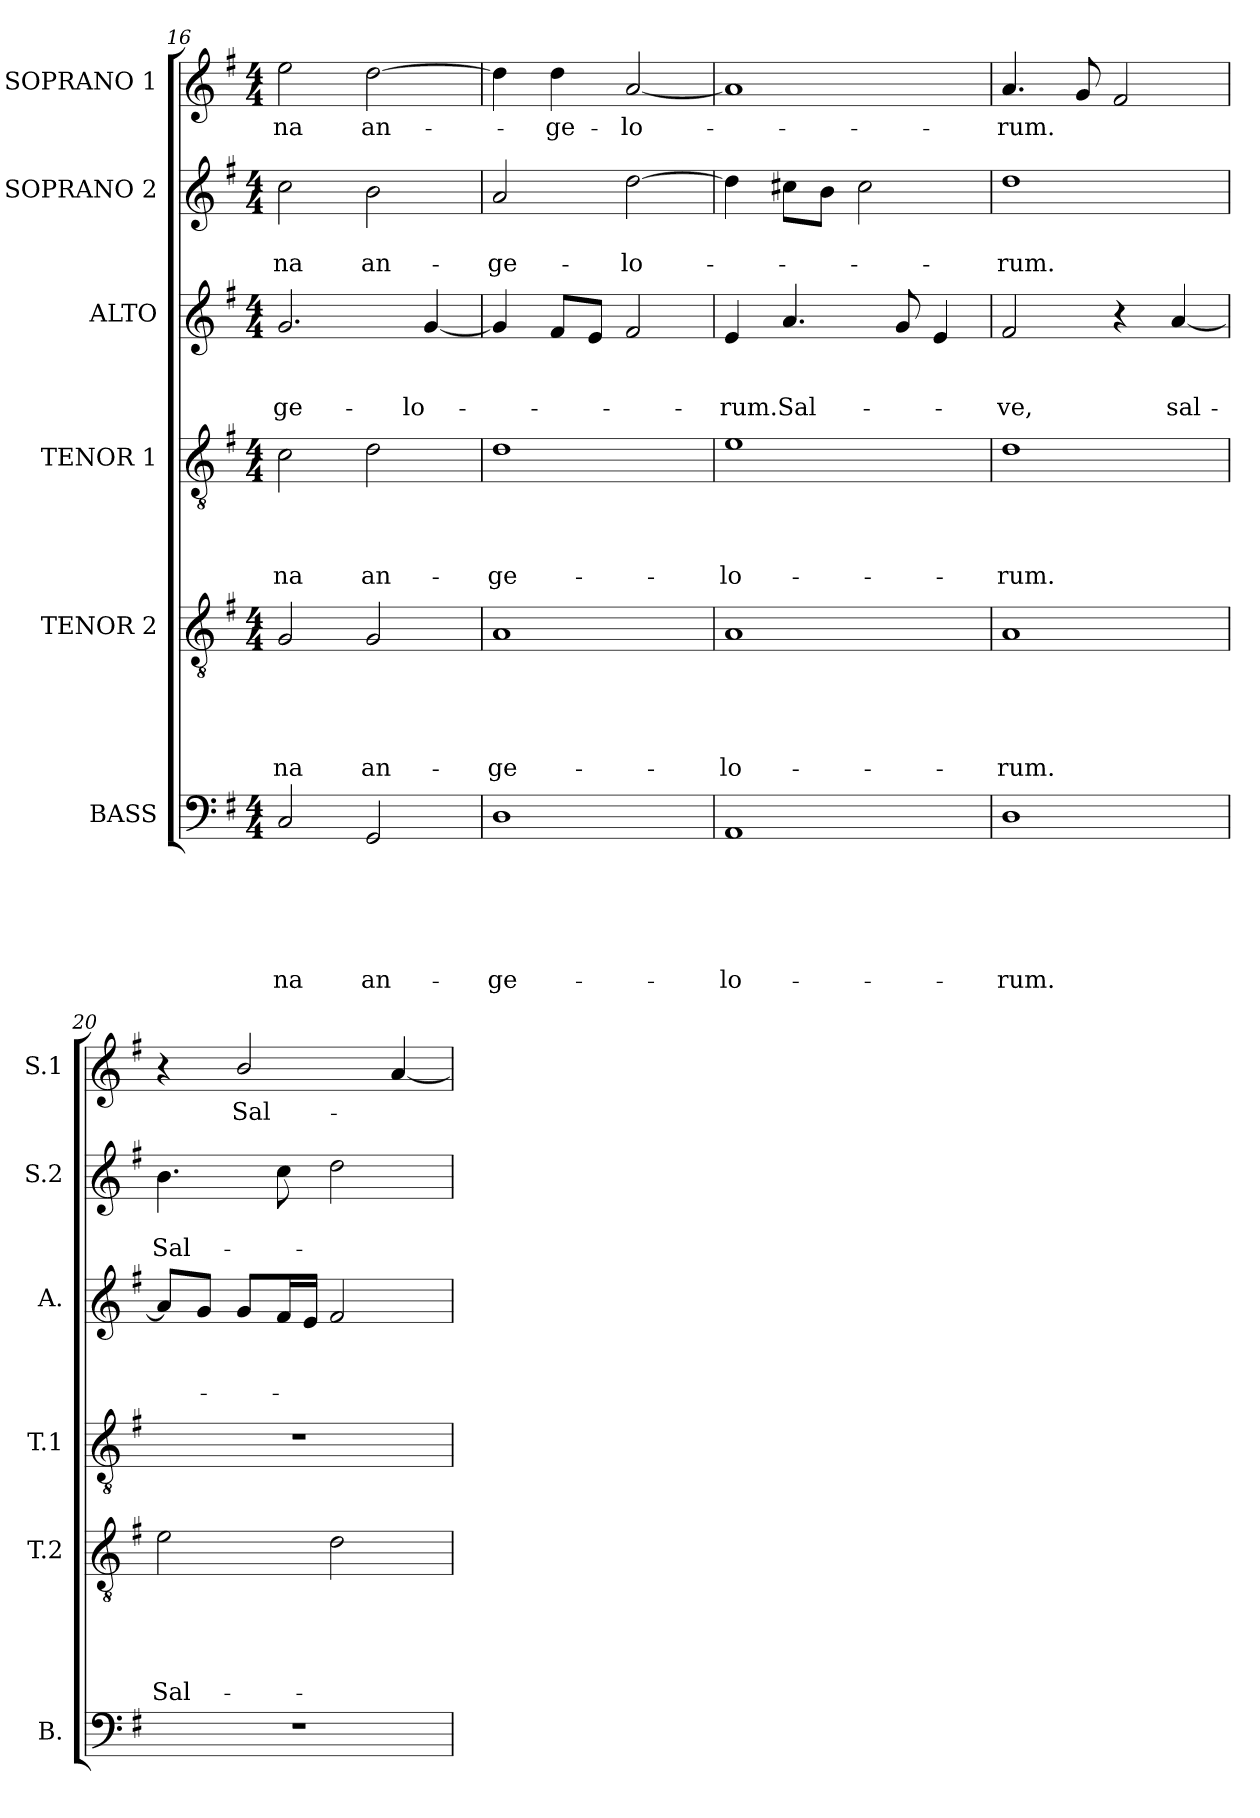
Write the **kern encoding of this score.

**kern	**text	**text	**text	**text	**text	**text	**kern	**text	**text	**text	**text	**text	**kern	**text	**text	**text	**text	**kern	**text	**text	**text	**kern	**text	**text	**kern	**text
*part6	*part6	*part6	*part6	*part6	*part6	*part6	*part5	*part5	*part5	*part5	*part5	*part5	*part4	*part4	*part4	*part4	*part4	*part3	*part3	*part3	*part3	*part2	*part2	*part2	*part1	*part1
*staff6	*staff6	*staff6	*staff6	*staff6	*staff6	*staff6	*staff5	*staff5	*staff5	*staff5	*staff5	*staff5	*staff4	*staff4	*staff4	*staff4	*staff4	*staff3	*staff3	*staff3	*staff3	*staff2	*staff2	*staff2	*staff1	*staff1
*I"BASS	*	*	*	*	*	*	*I"TENOR 2	*	*	*	*	*	*I"TENOR 1	*	*	*	*	*I"ALTO	*	*	*	*I"SOPRANO 2	*	*	*I"SOPRANO 1	*
*I'B.	*	*	*	*	*	*	*I'T.2	*	*	*	*	*	*I'T.1	*	*	*	*	*I'A.	*	*	*	*I'S.2	*	*	*I'S.1	*
*clefF4	*	*	*	*	*	*	*clefGv2	*	*	*	*	*	*clefGv2	*	*	*	*	*clefG2	*	*	*	*clefG2	*	*	*clefG2	*
*k[f#]	*	*	*	*	*	*	*k[f#]	*	*	*	*	*	*k[f#]	*	*	*	*	*k[f#]	*	*	*	*k[f#]	*	*	*k[f#]	*
*G:	*	*	*	*	*	*	*G:	*	*	*	*	*	*G:	*	*	*	*	*G:	*	*	*	*G:	*	*	*G:	*
*M4/4	*	*	*	*	*	*	*M4/4	*	*	*	*	*	*M4/4	*	*	*	*	*M4/4	*	*	*	*M4/4	*	*	*M4/4	*
=16	=16	=16	=16	=16	=16	=16	=16	=16	=16	=16	=16	=16	=16	=16	=16	=16	=16	=16	=16	=16	=16	=16	=16	=16	=16	=16
!	!	!	!	!	!	!LO:LY:b	!	!	!	!	!	!LO:LY:b	!	!	!	!	!LO:LY:b	!	!	!	!LO:LY:b	!	!	!LO:LY:b	!	!LO:LY:b
2C/	.	.	.	.	.	-na	2G/	.	.	.	.	-na	2c\	.	.	.	-na	2.g/	.	.	-ge-	2cc\	.	-na	2ee\	-na
!	!	!	!	!	!	!LO:LY:b	!	!	!	!	!	!LO:LY:b	!	!	!	!	!LO:LY:b	!	!	!	!	!	!	!LO:LY:b	!	!LO:LY:b
2GG/	.	.	.	.	.	an-	2G/	.	.	.	.	an-	2d\	.	.	.	an-	.	.	.	.	2b\	.	an-	[>2dd\	an-
!	!	!	!	!	!	!	!	!	!	!	!	!	!	!	!	!	!	!	!	!	!LO:LY:b	!	!	!	!	!
.	.	.	.	.	.	.	.	.	.	.	.	.	.	.	.	.	.	[<4g/	.	.	-lo-	.	.	.	.	.
=17	=17	=17	=17	=17	=17	=17	=17	=17	=17	=17	=17	=17	=17	=17	=17	=17	=17	=17	=17	=17	=17	=17	=17	=17	=17	=17
!	!	!	!	!	!	!LO:LY:b	!	!	!	!	!	!LO:LY:b	!	!	!	!	!LO:LY:b	!	!	!	!	!	!	!LO:LY:b	!	!
1D	.	.	.	.	.	-ge-	1A	.	.	.	.	-ge-	1d	.	.	.	-ge-	4g/]	.	.	.	2a/	.	-ge-	4dd\]	.
!	!	!	!	!	!	!	!	!	!	!	!	!	!	!	!	!	!	!	!	!	!	!	!	!	!	!LO:LY:b
.	.	.	.	.	.	.	.	.	.	.	.	.	.	.	.	.	.	8f#/L	.	.	.	.	.	.	4dd\	-ge-
.	.	.	.	.	.	.	.	.	.	.	.	.	.	.	.	.	.	8e/J	.	.	.	.	.	.	.	.
!	!	!	!	!	!	!	!	!	!	!	!	!	!	!	!	!	!	!	!	!	!	!	!	!LO:LY:b	!	!LO:LY:b
.	.	.	.	.	.	.	.	.	.	.	.	.	.	.	.	.	.	2f#/	.	.	.	[>2dd\	.	-lo-	[<2a/	-lo-
=18	=18	=18	=18	=18	=18	=18	=18	=18	=18	=18	=18	=18	=18	=18	=18	=18	=18	=18	=18	=18	=18	=18	=18	=18	=18	=18
!	!	!	!	!	!	!LO:LY:b	!	!	!	!	!	!LO:LY:b	!	!	!	!	!LO:LY:b	!	!	!	!LO:LY:b	!	!	!	!	!
1AA	.	.	.	.	.	-lo-	1A	.	.	.	.	-lo-	1e	.	.	.	-lo-	4e/	.	.	-rum.	4dd\]	.	.	1a]	.
!	!	!	!	!	!	!	!	!	!	!	!	!	!	!	!	!	!	!	!	!	!LO:LY:b	!	!	!	!	!
.	.	.	.	.	.	.	.	.	.	.	.	.	.	.	.	.	.	4.a/	.	.	Sal-	8cc#X\L	.	.	.	.
.	.	.	.	.	.	.	.	.	.	.	.	.	.	.	.	.	.	.	.	.	.	8b\J	.	.	.	.
.	.	.	.	.	.	.	.	.	.	.	.	.	.	.	.	.	.	.	.	.	.	2cc#\	.	.	.	.
.	.	.	.	.	.	.	.	.	.	.	.	.	.	.	.	.	.	8g/	.	.	.	.	.	.	.	.
.	.	.	.	.	.	.	.	.	.	.	.	.	.	.	.	.	.	4e/	.	.	.	.	.	.	.	.
=19	=19	=19	=19	=19	=19	=19	=19	=19	=19	=19	=19	=19	=19	=19	=19	=19	=19	=19	=19	=19	=19	=19	=19	=19	=19	=19
!	!	!	!	!	!	!LO:LY:b	!	!	!	!	!	!LO:LY:b	!	!	!	!	!LO:LY:b	!	!	!	!LO:LY:b	!	!	!LO:LY:b	!	!LO:LY:b
1D	.	.	.	.	.	-rum.	1A	.	.	.	.	-rum.	1d	.	.	.	-rum.	2f#/	.	.	-ve,	1dd	.	-rum.	4.a/	-rum.
.	.	.	.	.	.	.	.	.	.	.	.	.	.	.	.	.	.	.	.	.	.	.	.	.	8g/	.
.	.	.	.	.	.	.	.	.	.	.	.	.	.	.	.	.	.	4r	.	.	.	.	.	.	2f#/	.
!	!	!	!	!	!	!	!	!	!	!	!	!	!	!	!	!	!	!	!	!	!LO:LY:b	!	!	!	!	!
.	.	.	.	.	.	.	.	.	.	.	.	.	.	.	.	.	.	[<4a/	.	.	sal-	.	.	.	.	.
=20	=20	=20	=20	=20	=20	=20	=20	=20	=20	=20	=20	=20	=20	=20	=20	=20	=20	=20	=20	=20	=20	=20	=20	=20	=20	=20
!	!	!	!	!	!	!	!	!	!	!	!	!LO:LY:b	!	!	!	!	!	!	!	!	!	!	!	!LO:LY:b	!	!
1r	.	.	.	.	.	.	2e\	.	.	.	.	Sal-	1r	.	.	.	.	8a/L]	.	.	.	4.b\	.	Sal-	4r	.
.	.	.	.	.	.	.	.	.	.	.	.	.	.	.	.	.	.	8g/J	.	.	.	.	.	.	.	.
!	!	!	!	!	!	!	!	!	!	!	!	!	!	!	!	!	!	!	!	!	!	!	!	!	!	!LO:LY:b
.	.	.	.	.	.	.	.	.	.	.	.	.	.	.	.	.	.	8g/L	.	.	.	.	.	.	2b/	Sal-
.	.	.	.	.	.	.	.	.	.	.	.	.	.	.	.	.	.	16f#/L	.	.	.	8cc\	.	.	.	.
.	.	.	.	.	.	.	.	.	.	.	.	.	.	.	.	.	.	16e/JJ	.	.	.	.	.	.	.	.
.	.	.	.	.	.	.	2d\	.	.	.	.	.	.	.	.	.	.	2f#/	.	.	.	2dd\	.	.	.	.
.	.	.	.	.	.	.	.	.	.	.	.	.	.	.	.	.	.	.	.	.	.	.	.	.	[<4a/	.
=	=	=	=	=	=	=	=	=	=	=	=	=	=	=	=	=	=	=	=	=	=	=	=	=	=	=
*-	*-	*-	*-	*-	*-	*-	*-	*-	*-	*-	*-	*-	*-	*-	*-	*-	*-	*-	*-	*-	*-	*-	*-	*-	*-	*-
